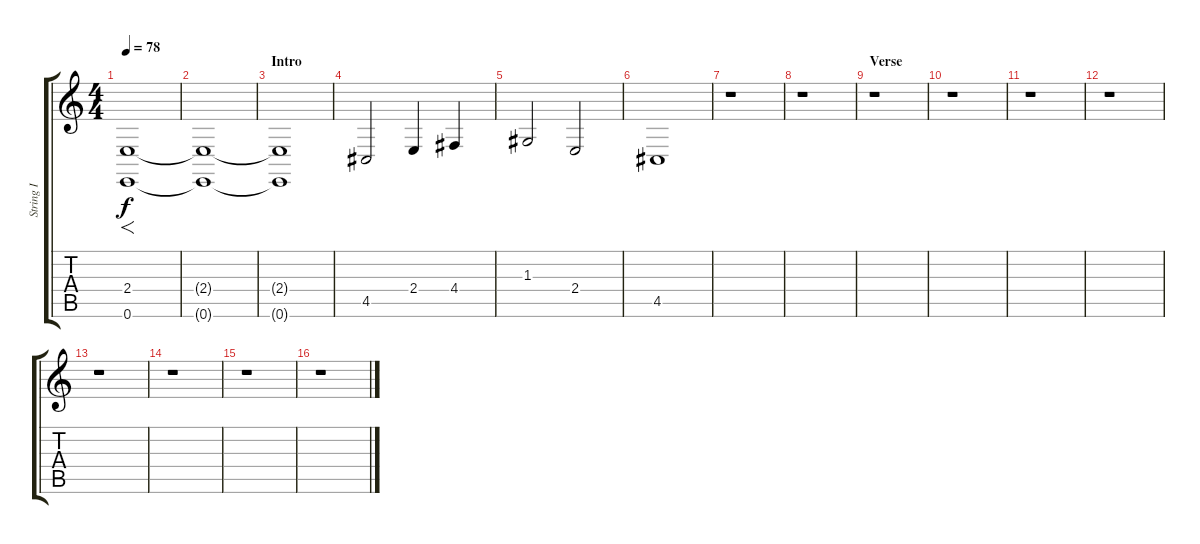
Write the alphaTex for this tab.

\track ("String I" "String I") {instrument tremolostrings}
\staff {score tabs}
\tuning (E4 B3 G3 D3 A2 E2) {hide}
\ts (4 4)
\tempo 78
\clef g2
\ks c
(2.4 0.6).1{f dy f instrument rockorgan} |
(2.4{t} 0.6{t}).1{volume 0} |
\section ("" "Intro")
(2.4{t} 0.6{t}).1 |
4.5.2{volume 9 instrument tremolostrings} 2.4.4 4.4.4 |
1.3.2 2.4.2 |
4.5.1{volume 9 instrument tremolostrings} |
r.1 |
r.1 |
\section ("" "Verse")
r.1 |
r.1 |
r.1 |
r.1 |
r.1 |
r.1 |
r.1 |
r.1
